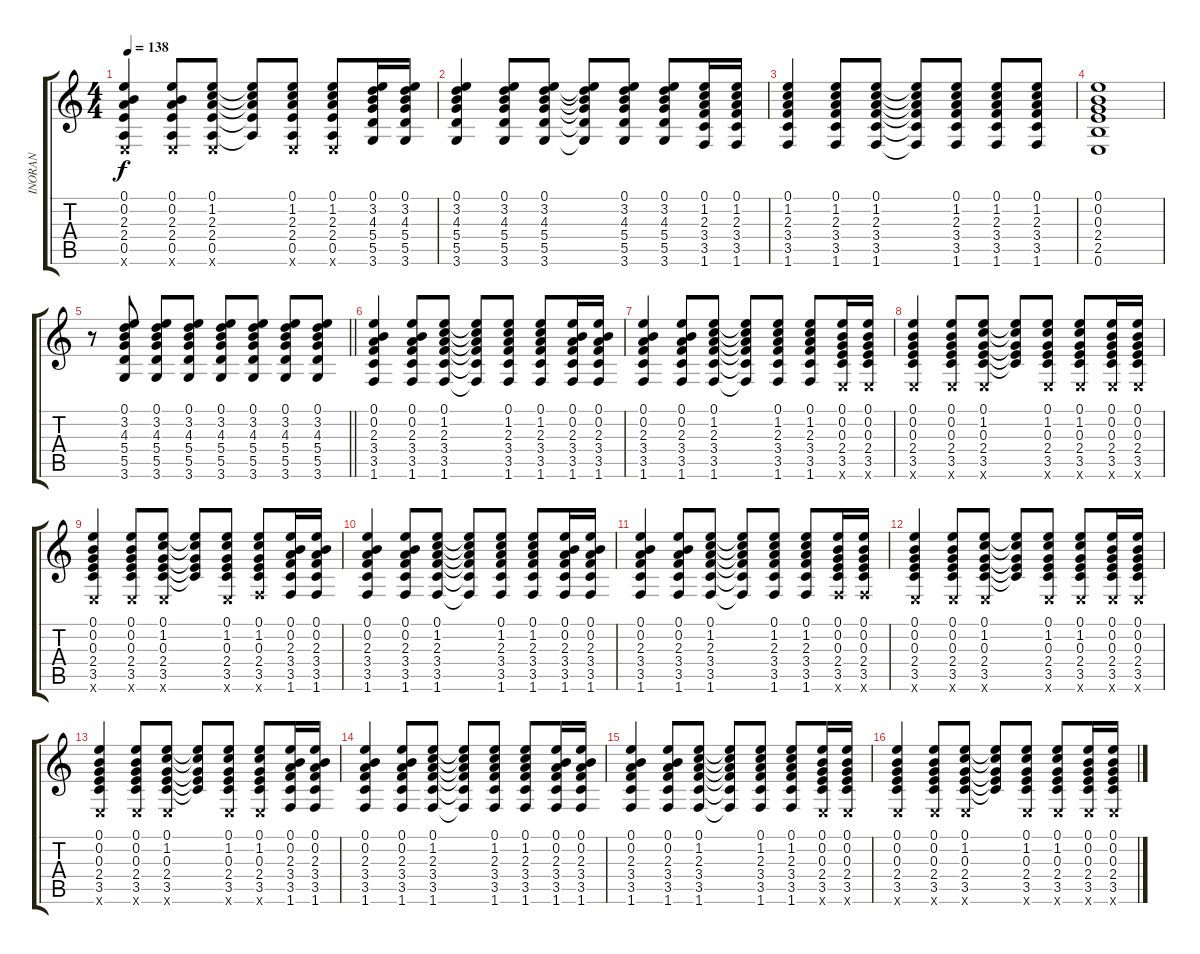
\track ("INORAN" "INORAN") {instrument acousticguitarsteel}
\staff {score tabs}
\tuning (E4 B3 G3 D3 A2 E2) {hide}
\ts (4 4)
\tempo 138
\clef g2
\ks c
(0.1 0.2 2.3 2.4 0.5 0.6{x}).4{dy f} (0.1 0.2 2.3 2.4 0.5 0.6{x}).8 (0.1 1.2 2.3 2.4 0.5 0.6{x}).8 (0.1{t} 1.2{t} 2.3{t} 2.4{t} 0.5{t}).8 (0.1 1.2 2.3 2.4 0.5 0.6{x}).8 (0.1 1.2 2.3 2.4 0.5 0.6{x}).8 (0.1 3.2 4.3 5.4 5.5 3.6).16 (0.1 3.2 4.3 5.4 5.5 3.6).16 |
(0.1 3.2 4.3 5.4 5.5 3.6).4 (0.1 3.2 4.3 5.4 5.5 3.6).8 (0.1 3.2 4.3 5.4 5.5 3.6).8 (0.1{t} 3.2{t} 4.3{t} 5.4{t} 5.5{t} 3.6{t}).8 (0.1 3.2 4.3 5.4 5.5 3.6).8 (0.1 3.2 4.3 5.4 5.5 3.6).8 (0.1 1.2 2.3 3.4 3.5 1.6).16 (0.1 1.2 2.3 3.4 3.5 1.6).16 |
(0.1 1.2 2.3 3.4 3.5 1.6).4 (0.1 1.2 2.3 3.4 3.5 1.6).8 (0.1 1.2 2.3 3.4 3.5 1.6).8 (0.1{t} 1.2{t} 2.3{t} 3.4{t} 3.5{t} 1.6{t}).8 (0.1 1.2 2.3 3.4 3.5 1.6).8 (0.1 1.2 2.3 3.4 3.5 1.6).8 (0.1 1.2 2.3 3.4 3.5 1.6).8 |
(0.1 0.2 0.3 2.4 2.5 0.6).1 |
\barLineRight lightlight
r.8 (0.1 3.2 4.3 5.4 5.5 3.6).8 (0.1 3.2 4.3 5.4 5.5 3.6).8 (0.1 3.2 4.3 5.4 5.5 3.6).8 (0.1 3.2 4.3 5.4 5.5 3.6).8 (0.1 3.2 4.3 5.4 5.5 3.6).8 (0.1 3.2 4.3 5.4 5.5 3.6).8 (0.1 3.2 4.3 5.4 5.5 3.6).8 |
(0.1 0.2 2.3 3.4 3.5 1.6).4 (0.1 0.2 2.3 3.4 3.5 1.6).8 (0.1 1.2 2.3 3.4 3.5 1.6).8 (0.1{t} 1.2{t} 2.3{t} 3.4{t} 3.5{t} 1.6{t}).8 (0.1 1.2 2.3 3.4 3.5 1.6).8 (0.1 1.2 2.3 3.4 3.5 1.6).8 (0.1 0.2 2.3 3.4 3.5 1.6).16 (0.1 0.2 2.3 3.4 3.5 1.6).16 |
(0.1 0.2 2.3 3.4 3.5 1.6).4 (0.1 0.2 2.3 3.4 3.5 1.6).8 (0.1 1.2 2.3 3.4 3.5 1.6).8 (0.1{t} 1.2{t} 2.3{t} 3.4{t} 3.5{t} 1.6{t}).8 (0.1 1.2 2.3 3.4 3.5 1.6).8 (0.1 1.2 2.3 3.4 3.5 1.6).8 (0.1 0.2 0.3 2.4 3.5 0.6{x}).16 (0.1 0.2 0.3 2.4 3.5 0.6{x}).16 |
(0.1 0.2 0.3 2.4 3.5 0.6{x}).4 (0.1 0.2 0.3 2.4 3.5 0.6{x}).8 (0.1 1.2 0.3 2.4 3.5 0.6{x}).8 (0.1{t} 1.2{t} 0.3{t} 2.4{t} 3.5{t}).8 (0.1 1.2 0.3 2.4 3.5 0.6{x}).8 (0.1 1.2 0.3 2.4 3.5 0.6{x}).8 (0.1 0.2 0.3 2.4 3.5 0.6{x}).16 (0.1 0.2 0.3 2.4 3.5 0.6{x}).16 |
(0.1 0.2 0.3 2.4 3.5 0.6{x}).4 (0.1 0.2 0.3 2.4 3.5 0.6{x}).8 (0.1 1.2 0.3 2.4 3.5 0.6{x}).8 (0.1{t} 1.2{t} 0.3{t} 2.4{t} 3.5{t}).8 (0.1 1.2 0.3 2.4 3.5 0.6{x}).8 (0.1 1.2 0.3 2.4 3.5 1.6{x}).8 (0.1 0.2 2.3 3.4 3.5 1.6).16 (0.1 0.2 2.3 3.4 3.5 1.6).16 |
(0.1 0.2 2.3 3.4 3.5 1.6).4 (0.1 0.2 2.3 3.4 3.5 1.6).8 (0.1 1.2 2.3 3.4 3.5 1.6).8 (0.1{t} 1.2{t} 2.3{t} 3.4{t} 3.5{t} 1.6{t}).8 (0.1 1.2 2.3 3.4 3.5 1.6).8 (0.1 1.2 2.3 3.4 3.5 1.6).8 (0.1 0.2 2.3 3.4 3.5 1.6).16 (0.1 0.2 2.3 3.4 3.5 1.6).16 |
(0.1 0.2 2.3 3.4 3.5 1.6).4 (0.1 0.2 2.3 3.4 3.5 1.6).8 (0.1 1.2 2.3 3.4 3.5 1.6).8 (0.1{t} 1.2{t} 2.3{t} 3.4{t} 3.5{t} 1.6{t}).8 (0.1 1.2 2.3 3.4 3.5 1.6).8 (0.1 1.2 2.3 3.4 3.5 1.6).8 (0.1 0.2 0.3 2.4 3.5 1.6{x}).16 (0.1 0.2 0.3 2.4 3.5 1.6{x}).16 |
(0.1 0.2 0.3 2.4 3.5 0.6{x}).4 (0.1 0.2 0.3 2.4 3.5 0.6{x}).8 (0.1 1.2 0.3 2.4 3.5 0.6{x}).8 (0.1{t} 1.2{t} 0.3{t} 2.4{t} 3.5{t}).8 (0.1 1.2 0.3 2.4 3.5 0.6{x}).8 (0.1 1.2 0.3 2.4 3.5 0.6{x}).8 (0.1 0.2 0.3 2.4 3.5 0.6{x}).16 (0.1 0.2 0.3 2.4 3.5 0.6{x}).16 |
(0.1 0.2 0.3 2.4 3.5 0.6{x}).4 (0.1 0.2 0.3 2.4 3.5 0.6{x}).8 (0.1 1.2 0.3 2.4 3.5 0.6{x}).8 (0.1{t} 1.2{t} 0.3{t} 2.4{t} 3.5{t}).8 (0.1 1.2 0.3 2.4 3.5 0.6{x}).8 (0.1 1.2 0.3 2.4 3.5 0.6{x}).8 (0.1 0.2 2.3 3.4 3.5 1.6).16 (0.1 0.2 2.3 3.4 3.5 1.6).16 |
(0.1 0.2 2.3 3.4 3.5 1.6).4 (0.1 0.2 2.3 3.4 3.5 1.6).8 (0.1 1.2 2.3 3.4 3.5 1.6).8 (0.1{t} 1.2{t} 2.3{t} 3.4{t} 3.5{t} 1.6{t}).8 (0.1 1.2 2.3 3.4 3.5 1.6).8 (0.1 1.2 2.3 3.4 3.5 1.6).8 (0.1 0.2 2.3 3.4 3.5 1.6).16 (0.1 0.2 2.3 3.4 3.5 1.6).16 |
(0.1 0.2 2.3 3.4 3.5 1.6).4 (0.1 0.2 2.3 3.4 3.5 1.6).8 (0.1 1.2 2.3 3.4 3.5 1.6).8 (0.1{t} 1.2{t} 2.3{t} 3.4{t} 3.5{t} 1.6{t}).8 (0.1 1.2 2.3 3.4 3.5 1.6).8 (0.1 1.2 2.3 3.4 3.5 1.6).8 (0.1 0.2 0.3 2.4 3.5 0.6{x}).16 (0.1 0.2 0.3 2.4 3.5 0.6{x}).16 |
(0.1 0.2 0.3 2.4 3.5 0.6{x}).4 (0.1 0.2 0.3 2.4 3.5 0.6{x}).8 (0.1 1.2 0.3 2.4 3.5 0.6{x}).8 (0.1{t} 1.2{t} 0.3{t} 2.4{t} 3.5{t}).8 (0.1 1.2 0.3 2.4 3.5 0.6{x}).8 (0.1 1.2 0.3 2.4 3.5 0.6{x}).8 (0.1 0.2 0.3 2.4 3.5 0.6{x}).16 (0.1 0.2 0.3 2.4 3.5 0.6{x}).16
